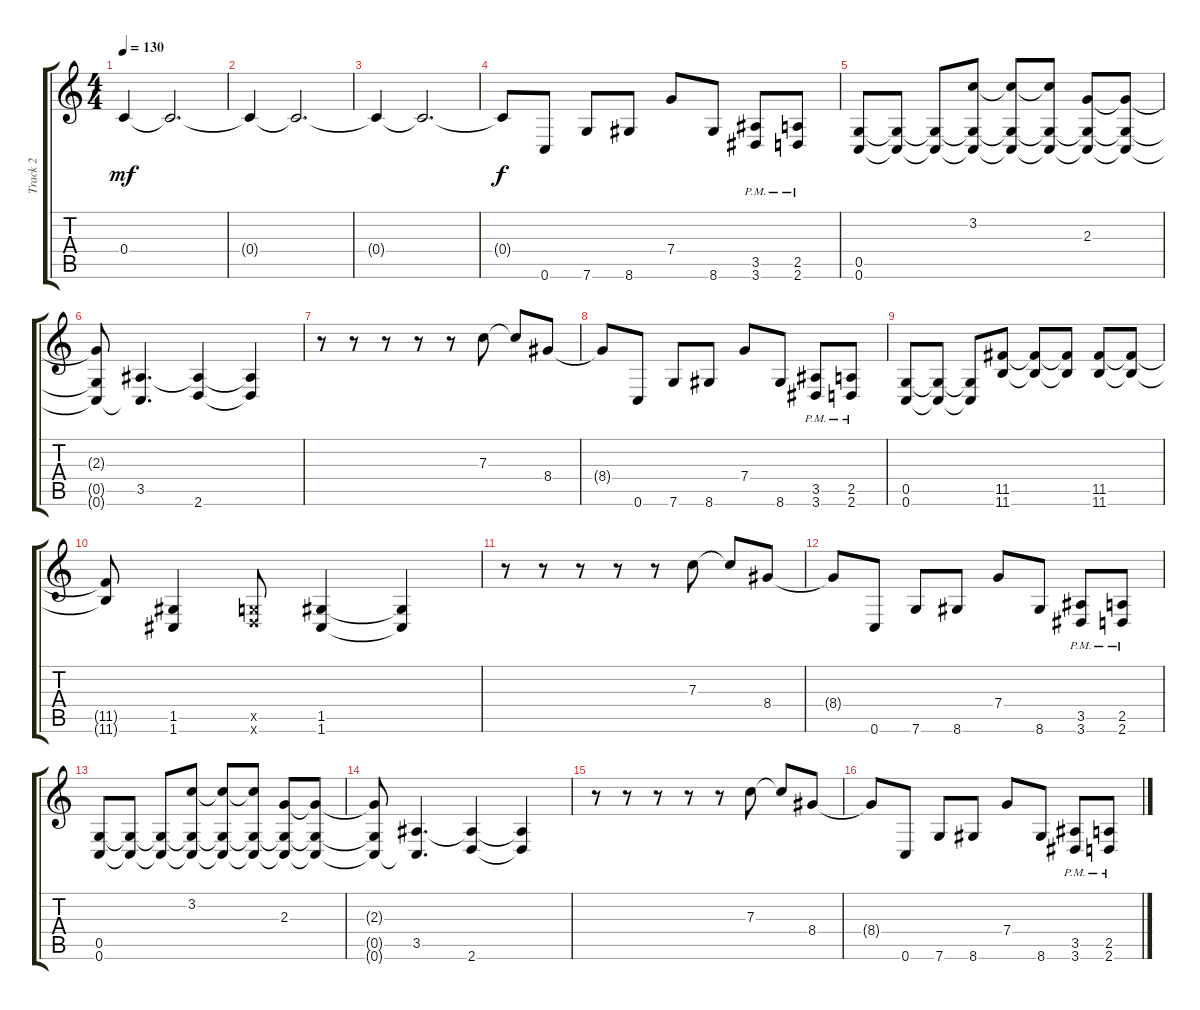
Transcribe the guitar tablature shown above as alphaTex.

\track ("Track 2" "Track 2") {instrument acousticguitarsteel}
\staff {score tabs}
\tuning (D4 A3 F3 C3 G2 C2) {hide}
\ts (4 4)
\tempo 130
\clef g2
\ks c
0.4{t}.4{dy mf} 0.4{t}.2{d} |
0.4{t}.4 0.4{t}.2{d} |
0.4{t}.4 0.4{t}.2{d} |
0.4{t}.8{dy f} 0.6.8 7.6.8 8.6.8 7.4.8 8.6.8 (3.5{pm} 3.6{pm}).8 (2.5{pm} 2.6{pm}).8 |
(0.5 0.6).8 (0.5{t} 0.6{t}).8 (0.5{t} 0.6{t}).8 (3.2 0.5{t} 0.6{t}).8 (3.2{t} 0.5{t} 0.6{t}).8 (3.2{t} 0.5{t} 0.6{t}).8 (2.3 0.5{t} 0.6{t}).8 (2.3{t} 0.5{t} 0.6{t}).8 |
(2.3{t} 0.5{t} 0.6{t}).8 (3.5 0.6{t}).4{d} (3.5{t} 2.6).4 (3.5{t} 2.6{t}).4 |
r.8 r.8 r.8 r.8 r.8 7.3.8 7.3{t}.8 8.4.8 |
8.4{t}.8 0.6.8 7.6.8 8.6.8 7.4.8 8.6.8 (3.5{pm} 3.6{pm}).8 (2.5{pm} 2.6{pm}).8 |
(0.5 0.6).8 (0.5{t} 0.6{t}).8 (0.5{t} 0.6{t}).8 (11.5 11.6).8 (11.5{t} 11.6{t}).8 (11.5{t} 11.6{t}).8 (11.5 11.6).8 (11.5{t} 11.6{t}).8 |
(11.5{t} 11.6{t}).8 (1.5 1.6).4 (0.5{x} 2.6{x}).8 (1.5 1.6).4 (1.5{t} 1.6{t}).4 |
r.8 r.8 r.8 r.8 r.8 7.3.8 7.3{t}.8 8.4.8 |
8.4{t}.8 0.6.8 7.6.8 8.6.8 7.4.8 8.6.8 (3.5{pm} 3.6{pm}).8 (2.5{pm} 2.6{pm}).8 |
(0.5 0.6).8 (0.5{t} 0.6{t}).8 (0.5{t} 0.6{t}).8 (3.2 0.5{t} 0.6{t}).8 (3.2{t} 0.5{t} 0.6{t}).8 (3.2{t} 0.5{t} 0.6{t}).8 (2.3 0.5{t} 0.6{t}).8 (2.3{t} 0.5{t} 0.6{t}).8 |
(2.3{t} 0.5{t} 0.6{t}).8 (3.5 0.6{t}).4{d} (3.5{t} 2.6).4 (3.5{t} 2.6{t}).4 |
r.8 r.8 r.8 r.8 r.8 7.3.8 7.3{t}.8 8.4.8 |
8.4{t}.8 0.6.8 7.6.8 8.6.8 7.4.8 8.6.8 (3.5{pm} 3.6{pm}).8 (2.5{pm} 2.6{pm}).8
